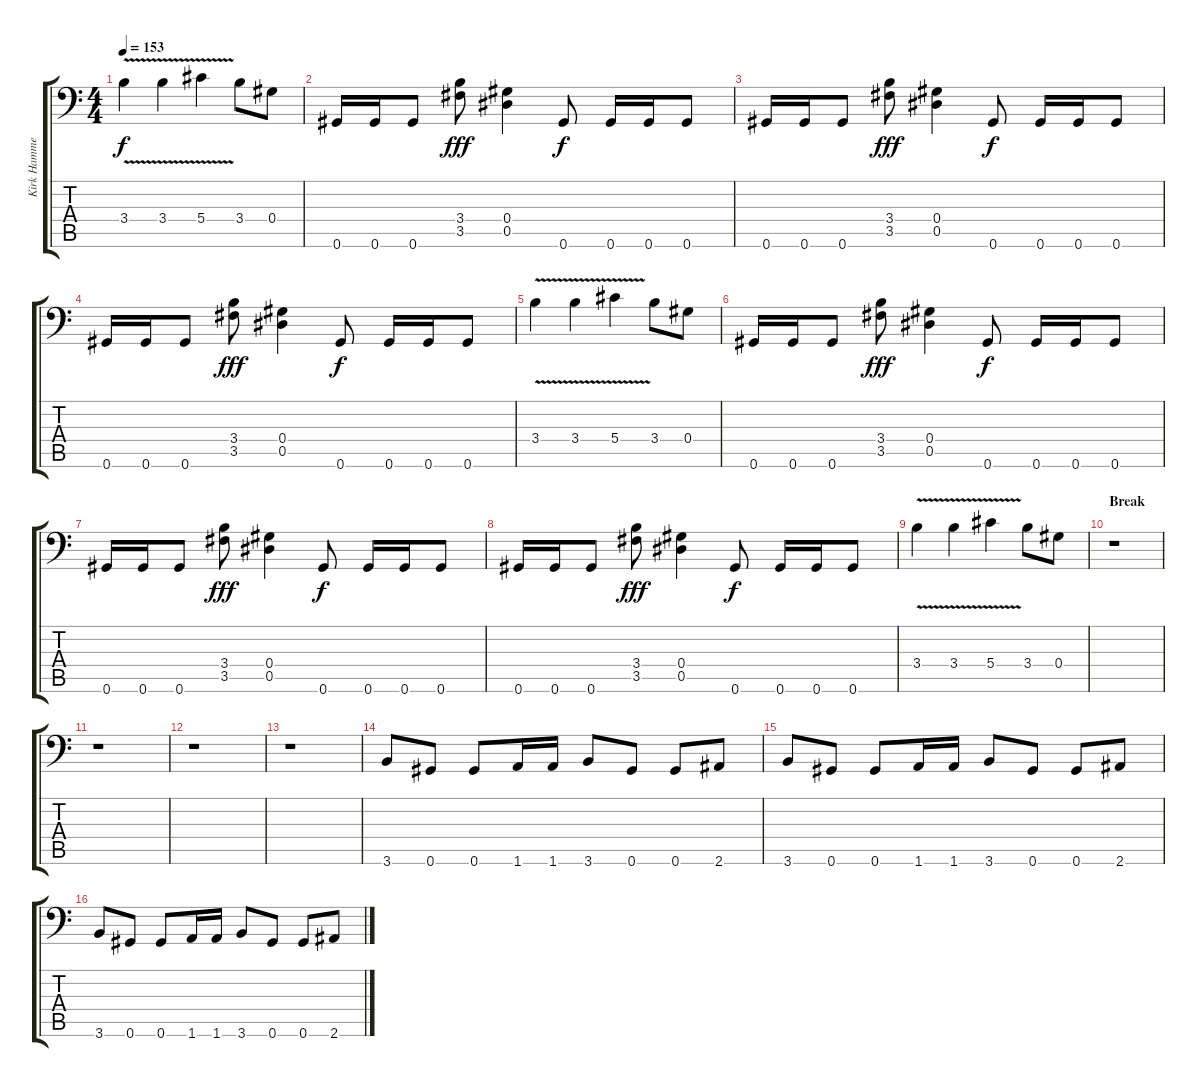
\track ("Kirk Hammett (Guitar)" "Kirk Hamme") {instrument overdrivenguitar}
\staff {score tabs}
\tuning (Bb3 F3 Db3 Ab2 Eb2 Ab1) {hide}
\ts (4 4)
\tempo 153
\clef f4
\ks c
3.4{v}.4{dy f} 3.4{v}.4 5.4{v}.4 3.4.8 0.4.8 |
0.6.16 0.6.16 0.6.8 (3.4 3.5).8{dy fff} (0.4 0.5).4 0.6.8{dy f} 0.6.16 0.6.16 0.6.8 |
0.6.16 0.6.16 0.6.8 (3.4 3.5).8{dy fff} (0.4 0.5).4 0.6.8{dy f} 0.6.16 0.6.16 0.6.8 |
0.6.16 0.6.16 0.6.8 (3.4 3.5).8{dy fff} (0.4 0.5).4 0.6.8{dy f} 0.6.16 0.6.16 0.6.8 |
3.4{v}.4 3.4{v}.4 5.4{v}.4 3.4.8 0.4.8 |
0.6.16 0.6.16 0.6.8 (3.4 3.5).8{dy fff} (0.4 0.5).4 0.6.8{dy f} 0.6.16 0.6.16 0.6.8 |
0.6.16 0.6.16 0.6.8 (3.4 3.5).8{dy fff} (0.4 0.5).4 0.6.8{dy f} 0.6.16 0.6.16 0.6.8 |
0.6.16 0.6.16 0.6.8 (3.4 3.5).8{dy fff} (0.4 0.5).4 0.6.8{dy f} 0.6.16 0.6.16 0.6.8 |
3.4{v}.4 3.4{v}.4 5.4{v}.4 3.4.8 0.4.8 |
\section ("" "Break")
r.1 |
r.1 |
r.1 |
r.1 |
3.6.8 0.6.8 0.6.8 1.6.16 1.6.16 3.6.8 0.6.8 0.6.8 2.6.8 |
3.6.8 0.6.8 0.6.8 1.6.16 1.6.16 3.6.8 0.6.8 0.6.8 2.6.8 |
3.6.8 0.6.8 0.6.8 1.6.16 1.6.16 3.6.8 0.6.8 0.6.8 2.6.8
